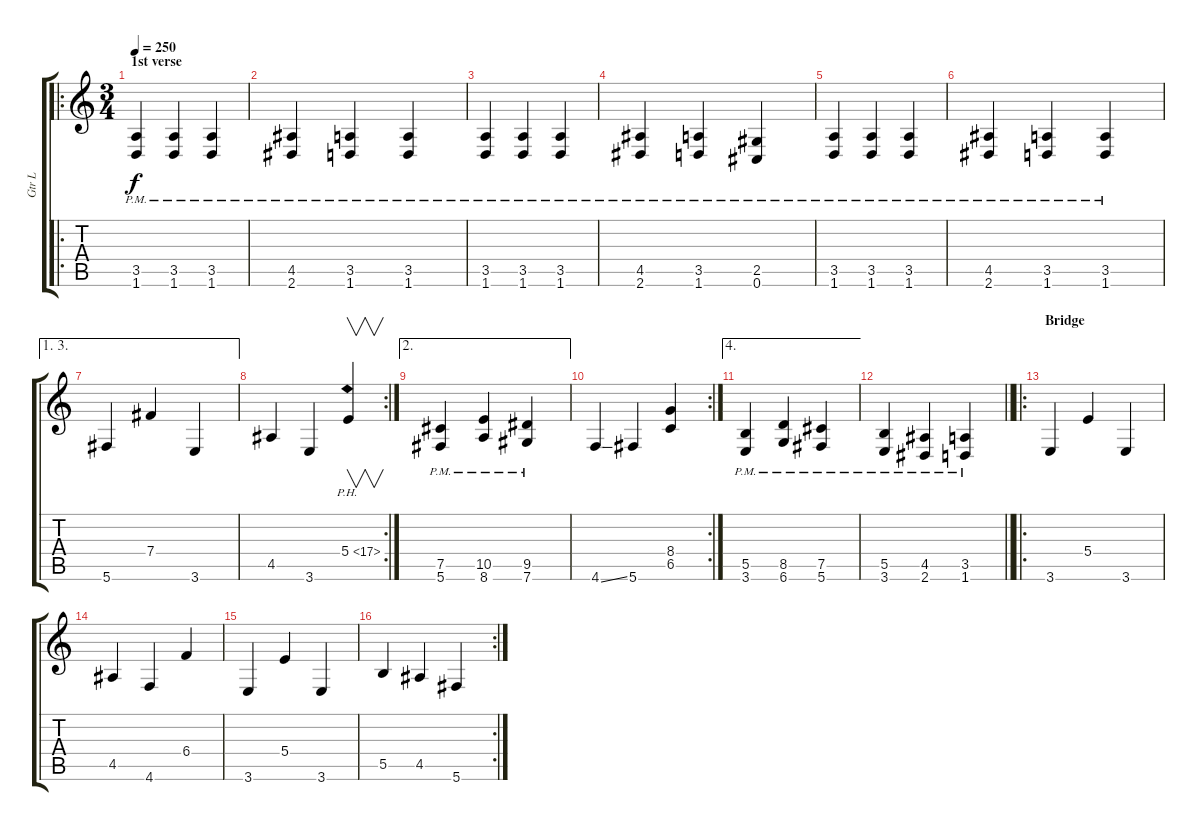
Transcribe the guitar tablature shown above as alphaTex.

\track ("Gtr L" "Gtr L") {instrument distortionguitar}
\staff {score tabs}
\tuning (Db4 Ab3 E3 B2 Gb2 Db2) {hide}
\ro
\ts (3 4)
\section ("" "1st verse")
\tempo 250
\clef g2
\ks c
(3.5{pm} 1.6{pm}).4{dy f} (3.5{pm} 1.6{pm}).4 (3.5{pm} 1.6{pm}).4 |
(4.5{pm} 2.6{pm}).4 (3.5{pm} 1.6{pm}).4 (3.5{pm} 1.6{pm}).4 |
(3.5{pm} 1.6{pm}).4 (3.5{pm} 1.6{pm}).4 (3.5{pm} 1.6{pm}).4 |
(4.5{pm} 2.6{pm}).4 (3.5{pm} 1.6{pm}).4 (2.5{pm} 0.6{pm}).4 |
(3.5{pm} 1.6{pm}).4 (3.5{pm} 1.6{pm}).4 (3.5{pm} 1.6{pm}).4 |
(4.5{pm} 2.6{pm}).4 (3.5{pm} 1.6{pm}).4 (3.5{pm} 1.6{pm}).4 |
\ae (1 3)
5.6.4 7.4.4 3.6.4 |
\rc 2
4.5.4 3.6.4 5.4{ph 12}.4{v} |
\ae 2
(7.5{pm} 5.6{pm}).4 (10.5{pm} 8.6{pm}).4 (9.5{pm} 7.6{pm}).4 |
\rc 2
4.6{ss}.4 5.6.4 (8.4 6.5).4 |
\ae 4
(5.5{pm} 3.6{pm}).4 (8.5{pm} 6.6{pm}).4 (7.5{pm} 5.6{pm}).4 |
\barLineRight lightlight
(5.5{pm} 3.6{pm}).4 (4.5{pm} 2.6{pm}).4 (3.5{pm} 1.6{pm}).4 |
\ro
\section ("" "Bridge")
3.6.4 5.4.4 3.6.4 |
4.5.4 4.6.4 6.4.4 |
3.6.4 5.4.4 3.6.4 |
\rc 2
5.5.4 4.5.4 5.6.4
